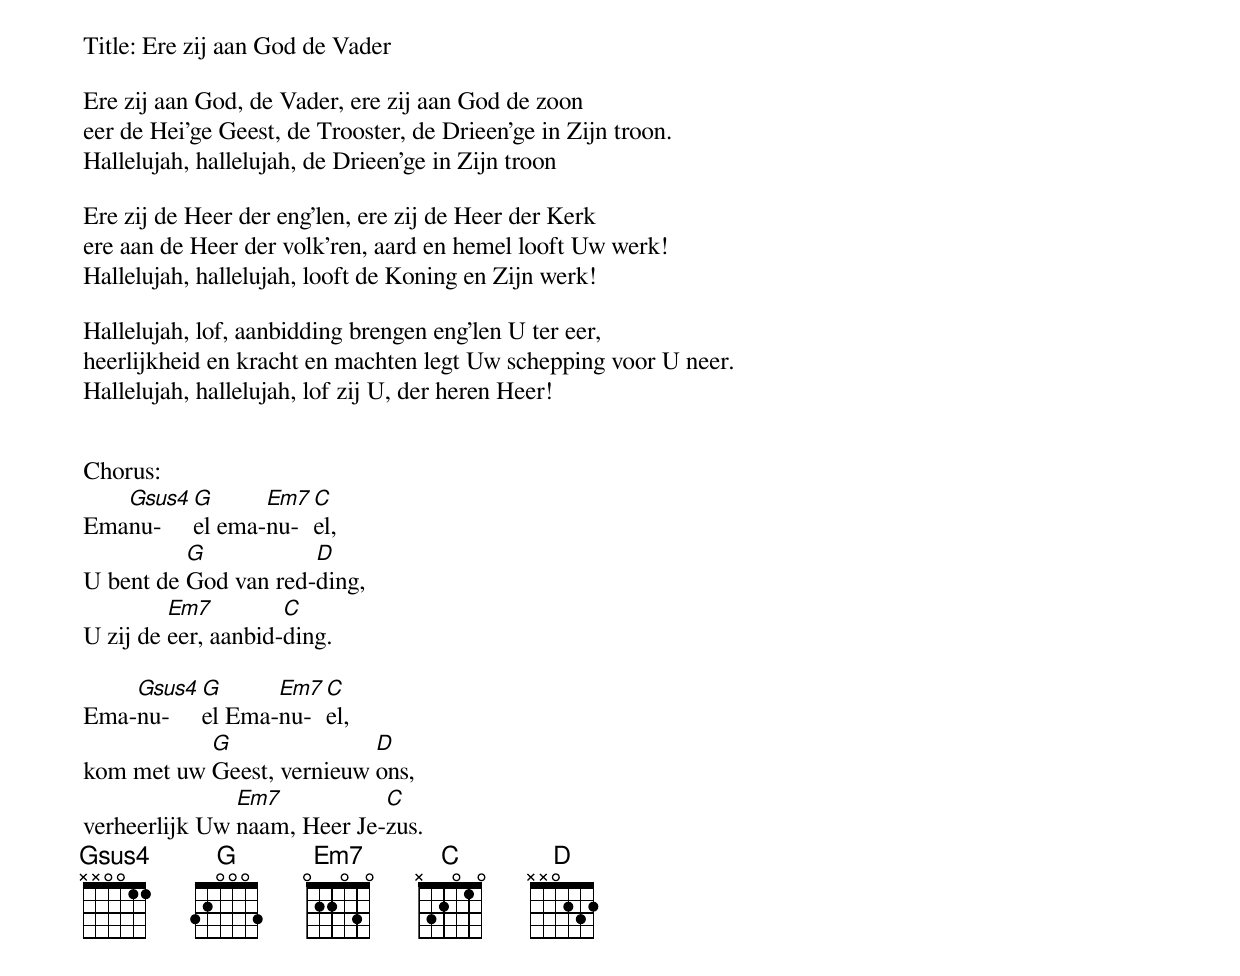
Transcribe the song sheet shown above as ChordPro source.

Title: Ere zij aan God de Vader

Ere zij aan God, de Vader, ere zij aan God de zoon
eer de Hei'ge Geest, de Trooster, de Drieen'ge in Zijn troon.
Hallelujah, hallelujah, de Drieen'ge in Zijn troon

Ere zij de Heer der eng'len, ere zij de Heer der Kerk
ere aan de Heer der volk'ren, aard en hemel looft Uw werk!
Hallelujah, hallelujah, looft de Koning en Zijn werk!

Hallelujah, lof, aanbidding brengen eng'len U ter eer,
heerlijkheid en kracht en machten legt Uw schepping voor U neer.
Hallelujah, hallelujah, lof zij U, der heren Heer!


Chorus:
Ema[Gsus4]nu-[G]el ema-[Em7]nu-[C]el,
U bent de [G]God van red-[D]ding,
U zij de [Em7]eer, aanbid-[C]ding.

Ema-[Gsus4]nu-[G]el Ema-[Em7]nu-[C]el,
kom met uw [G]Geest, vernieuw [D]ons,
verheerlijk Uw [Em7]naam, Heer Je-[C]zus.
